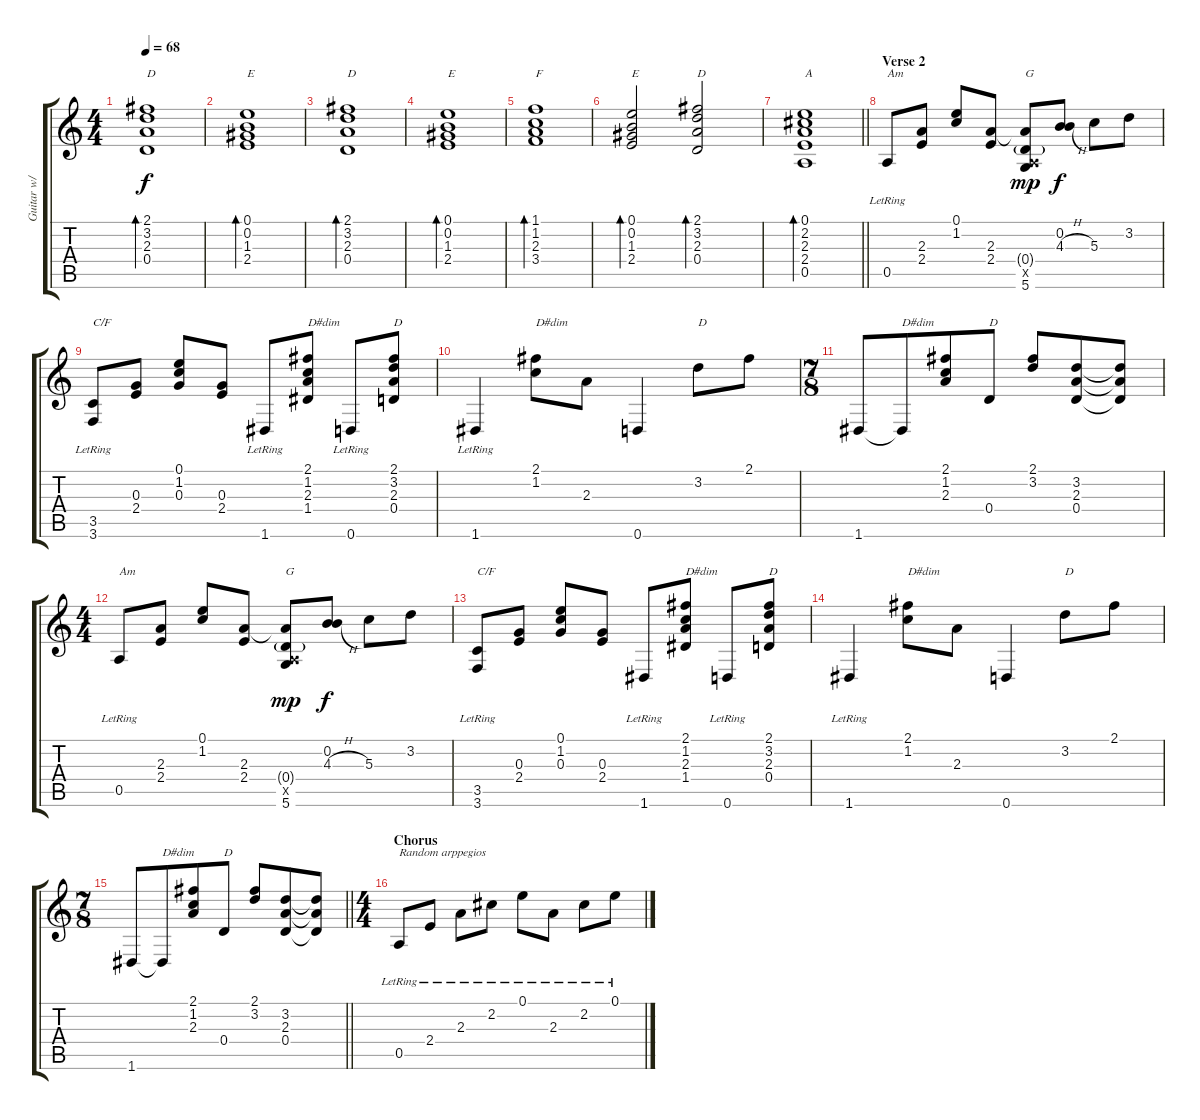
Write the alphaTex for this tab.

\track ("Guitar w/ Phaser" "Guitar w/ ") {instrument electricguitarclean}
\staff {score tabs}
\tuning (E4 B3 G3 D3 A2 D2) {hide}
\ts (4 4)
\tempo 68
\clef g2
\ks c
(2.1 3.2 2.3 0.4).1{bd 120 txt "D" dy f} |
(0.1 0.2 1.3 2.4).1{bd 120 txt "E"} |
(2.1 3.2 2.3 0.4).1{bd 120 txt "D"} |
(0.1 0.2 1.3 2.4).1{bd 120 txt "E"} |
(1.1 1.2 2.3 3.4).1{bd 120 txt "F"} |
(0.1 0.2 1.3 2.4).2{bd 120 txt "E"} (2.1 3.2 2.3 0.4).2{bd 120 txt "D"} |
\barLineRight lightlight
(0.1 2.2 2.3 2.4 0.5).1{bd 120 txt "A"} |
\section ("" "Verse 2")
0.5{lr}.8{txt "Am"} (2.3 2.4).8 (0.1 1.2).8 (2.3 2.4).8 (2.3{t} 0.4{g} 0.5{x} 5.6).8{txt "G" dy mp} (0.2 4.3{h}).8{dy f} 5.3.8 3.2.8 |
(3.5{lr} 3.6{lr}).8{txt "C/F"} (0.3 2.4).8 (0.1 1.2 0.3).8 (0.3 2.4).8 1.6{lr}.8 (2.1 1.2 2.3 1.4).8{txt "D#dim"} 0.6{lr}.8 (2.1 3.2 2.3 0.4).8{txt "D"} |
1.6{lr}.4 (2.1 1.2).8{txt "D#dim"} 2.3.8 0.6.4 3.2.8{txt "D"} 2.1.8 |
\ts (7 8)
1.6.8 1.6{t}.8{txt "D#dim"} (2.1 1.2 2.3).8 0.4.8{txt "D"} (2.1 3.2).8 (3.2 2.3 0.4).8 (3.2{t} 2.3{t} 0.4{t}).8 |
\ts (4 4)
0.5{lr}.8{txt "Am"} (2.3 2.4).8 (0.1 1.2).8 (2.3 2.4).8 (2.3{t} 0.4{g} 0.5{x} 5.6).8{txt "G" dy mp} (0.2 4.3{h}).8{dy f} 5.3.8 3.2.8 |
(3.5{lr} 3.6{lr}).8{txt "C/F"} (0.3 2.4).8 (0.1 1.2 0.3).8 (0.3 2.4).8 1.6{lr}.8 (2.1 1.2 2.3 1.4).8{txt "D#dim"} 0.6{lr}.8 (2.1 3.2 2.3 0.4).8{txt "D"} |
1.6{lr}.4 (2.1 1.2).8{txt "D#dim"} 2.3.8 0.6.4 3.2.8{txt "D"} 2.1.8 |
\ts (7 8)
\barLineRight lightlight
1.6.8 1.6{t}.8{txt "D#dim"} (2.1 1.2 2.3).8 0.4.8{txt "D"} (2.1 3.2).8 (3.2 2.3 0.4).8 (3.2{t} 2.3{t} 0.4{t}).8 |
\ts (4 4)
\section ("" "Chorus")
0.5{lr}.8{txt "Random arppegios"} 2.4{lr}.8 2.3{lr}.8 2.2{lr}.8 0.1{lr}.8 2.3{lr}.8 2.2{lr}.8 0.1{lr}.8
